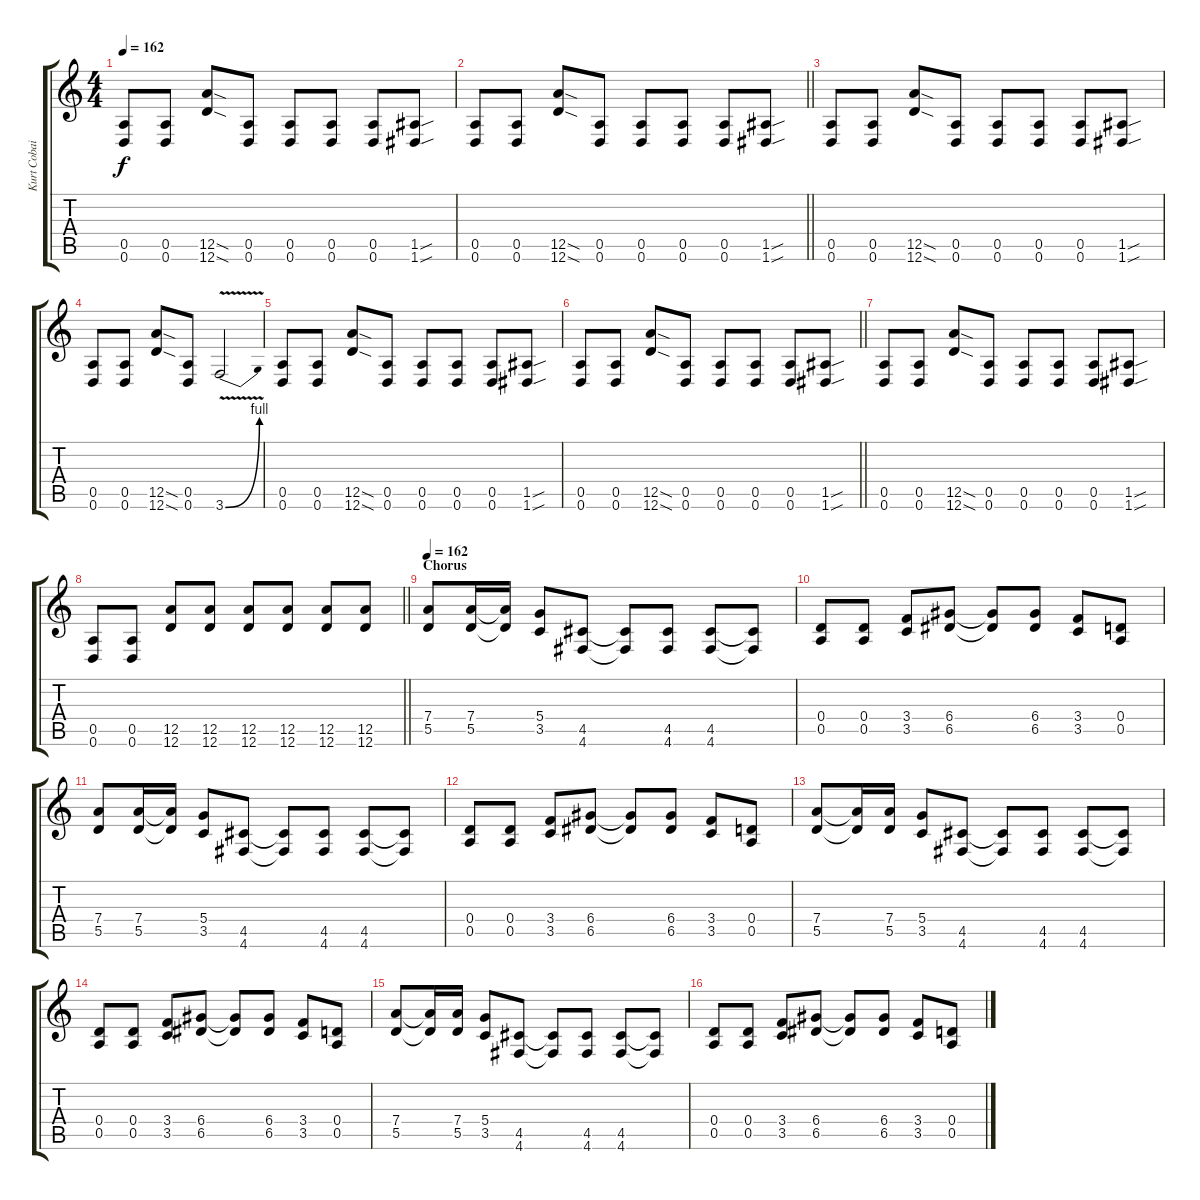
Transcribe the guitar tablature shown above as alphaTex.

\track ("Kurt Cobain" "Kurt Cobai") {instrument overdrivenguitar}
\staff {score tabs}
\tuning (E4 B3 G3 D3 A2 D2) {hide}
\ts (4 4)
\tempo 162
\clef g2
\ks c
(0.5 0.6).8{dy f} (0.5 0.6).8 (12.5{sod} 12.6{sod}).8 (0.5 0.6).8 (0.5 0.6).8 (0.5 0.6).8 (0.5 0.6).8 (1.5{sou} 1.6{sou}).8 |
\barLineRight lightlight
(0.5 0.6).8 (0.5 0.6).8 (12.5{sod} 12.6{sod}).8 (0.5 0.6).8 (0.5 0.6).8 (0.5 0.6).8 (0.5 0.6).8 (1.5{sou} 1.6{sou}).8 |
(0.5 0.6).8 (0.5 0.6).8 (12.5{sod} 12.6{sod}).8 (0.5 0.6).8 (0.5 0.6).8 (0.5 0.6).8 (0.5 0.6).8 (1.5{sou} 1.6{sou}).8 |
(0.5 0.6).8 (0.5 0.6).8 (12.5{sod} 12.6{sod}).8 (0.5 0.6).8 3.6{be (bend 0 0 60 4) v}.2 |
(0.5 0.6).8 (0.5 0.6).8 (12.5{sod} 12.6{sod}).8 (0.5 0.6).8 (0.5 0.6).8 (0.5 0.6).8 (0.5 0.6).8 (1.5{sou} 1.6{sou}).8 |
\barLineRight lightlight
(0.5 0.6).8 (0.5 0.6).8 (12.5{sod} 12.6{sod}).8 (0.5 0.6).8 (0.5 0.6).8 (0.5 0.6).8 (0.5 0.6).8 (1.5{sou} 1.6{sou}).8 |
(0.5 0.6).8 (0.5 0.6).8 (12.5{sod} 12.6{sod}).8 (0.5 0.6).8 (0.5 0.6).8 (0.5 0.6).8 (0.5 0.6).8 (1.5{sou} 1.6{sou}).8 |
\barLineRight lightlight
(0.5 0.6).8 (0.5 0.6).8 (12.5 12.6).8 (12.5 12.6).8 (12.5 12.6).8 (12.5 12.6).8 (12.5 12.6).8 (12.5 12.6).8 |
\section ("" "Chorus")
\tempo 162
(7.4 5.5).8 (7.4 5.5).16 (7.4{t} 5.5{t}).16 (5.4 3.5).8 (4.5 4.6).8 (4.5{t} 4.6{t}).8 (4.5 4.6).8 (4.5 4.6).8 (4.5{t} 4.6{t}).8 |
(0.4 0.5).8 (0.4 0.5).8 (3.4 3.5).8 (6.4 6.5).8 (6.4{t} 6.5{t}).8 (6.4 6.5).8 (3.4 3.5).8 (0.4 0.5).8 |
(7.4 5.5).8 (7.4 5.5).16 (7.4{t} 5.5{t}).16 (5.4 3.5).8 (4.5 4.6).8 (4.5{t} 4.6{t}).8 (4.5 4.6).8 (4.5 4.6).8 (4.5{t} 4.6{t}).8 |
(0.4 0.5).8 (0.4 0.5).8 (3.4 3.5).8 (6.4 6.5).8 (6.4{t} 6.5{t}).8 (6.4 6.5).8 (3.4 3.5).8 (0.4 0.5).8 |
(7.4 5.5).8 (7.4{t} 5.5{t}).16 (7.4 5.5).16 (5.4 3.5).8 (4.5 4.6).8 (4.5{t} 4.6{t}).8 (4.5 4.6).8 (4.5 4.6).8 (4.5{t} 4.6{t}).8 |
(0.4 0.5).8 (0.4 0.5).8 (3.4 3.5).8 (6.4 6.5).8 (6.4{t} 6.5{t}).8 (6.4 6.5).8 (3.4 3.5).8 (0.4 0.5).8 |
(7.4 5.5).8 (7.4{t} 5.5{t}).16 (7.4 5.5).16 (5.4 3.5).8 (4.5 4.6).8 (4.5{t} 4.6{t}).8 (4.5 4.6).8 (4.5 4.6).8 (4.5{t} 4.6{t}).8 |
(0.4 0.5).8 (0.4 0.5).8 (3.4 3.5).8 (6.4 6.5).8 (6.4{t} 6.5{t}).8 (6.4 6.5).8 (3.4 3.5).8 (0.4 0.5).8
